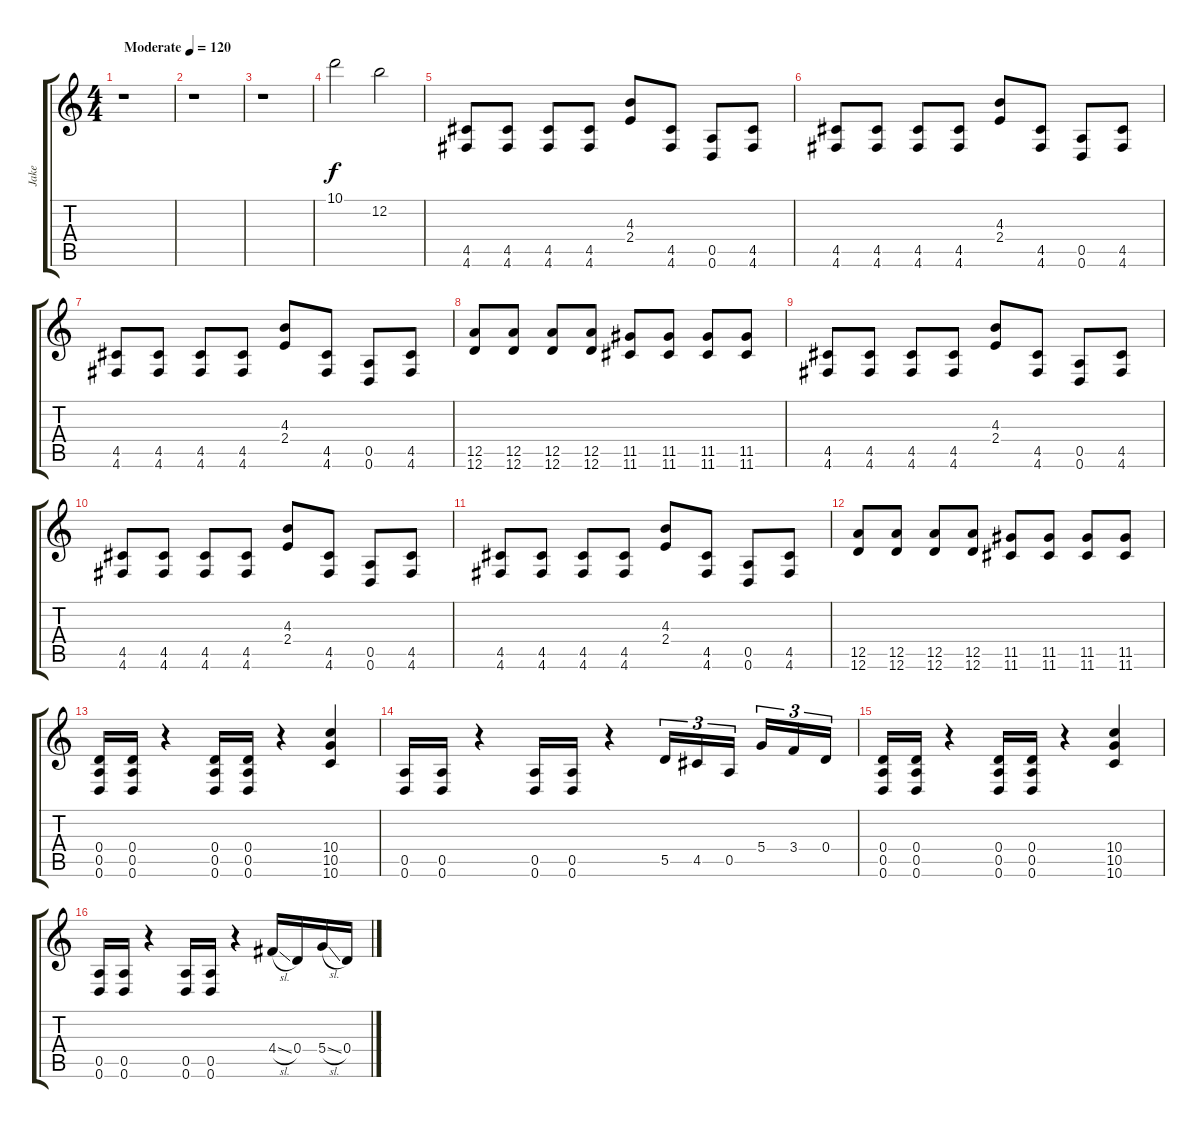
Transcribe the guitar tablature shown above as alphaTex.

\track ("Jake" "Jake") {instrument distortionguitar}
\staff {score tabs}
\tuning (E4 B3 G3 D3 A2 D2) {hide}
\ts (4 4)
\tempo (120 "Moderate")
\clef g2
\ks c
r.1{dy f instrument distortionguitar} |
r.1 |
r.1 |
10.1.2 12.2.2 |
(4.5 4.6).8 (4.5 4.6).8 (4.5 4.6).8 (4.5 4.6).8 (4.3 2.4).8 (4.5 4.6).8 (0.5 0.6).8 (4.5 4.6).8 |
(4.5 4.6).8 (4.5 4.6).8 (4.5 4.6).8 (4.5 4.6).8 (4.3 2.4).8 (4.5 4.6).8 (0.5 0.6).8 (4.5 4.6).8 |
(4.5 4.6).8 (4.5 4.6).8 (4.5 4.6).8 (4.5 4.6).8 (4.3 2.4).8 (4.5 4.6).8 (0.5 0.6).8 (4.5 4.6).8 |
(12.5 12.6).8 (12.5 12.6).8 (12.5 12.6).8 (12.5 12.6).8 (11.5 11.6).8 (11.5 11.6).8 (11.5 11.6).8 (11.5 11.6).8 |
(4.5 4.6).8 (4.5 4.6).8 (4.5 4.6).8 (4.5 4.6).8 (4.3 2.4).8 (4.5 4.6).8 (0.5 0.6).8 (4.5 4.6).8 |
(4.5 4.6).8 (4.5 4.6).8 (4.5 4.6).8 (4.5 4.6).8 (4.3 2.4).8 (4.5 4.6).8 (0.5 0.6).8 (4.5 4.6).8 |
(4.5 4.6).8 (4.5 4.6).8 (4.5 4.6).8 (4.5 4.6).8 (4.3 2.4).8 (4.5 4.6).8 (0.5 0.6).8 (4.5 4.6).8 |
(12.5 12.6).8 (12.5 12.6).8 (12.5 12.6).8 (12.5 12.6).8 (11.5 11.6).8 (11.5 11.6).8 (11.5 11.6).8 (11.5 11.6).8 |
(0.4 0.5 0.6).16 (0.4 0.5 0.6).16 r.4 (0.4 0.5 0.6).16 (0.4 0.5 0.6).16 r.4 (10.4 10.5 10.6).4 |
(0.5 0.6).16 (0.5 0.6).16 r.4 (0.5 0.6).16 (0.5 0.6).16 r.4 5.5.16{tu (3 2)} 4.5.16{tu (3 2)} 0.5.16{tu (3 2) beam splitsecondary} 5.4.16{tu (3 2)} 3.4.16{tu (3 2)} 0.4.16{tu (3 2)} |
(0.4 0.5 0.6).16 (0.4 0.5 0.6).16 r.4 (0.4 0.5 0.6).16 (0.4 0.5 0.6).16 r.4 (10.4 10.5 10.6).4 |
(0.5 0.6).16 (0.5 0.6).16 r.4 (0.5 0.6).16 (0.5 0.6).16 r.4 4.4{sl}.16 0.4.16 5.4{sl}.16 0.4.16
